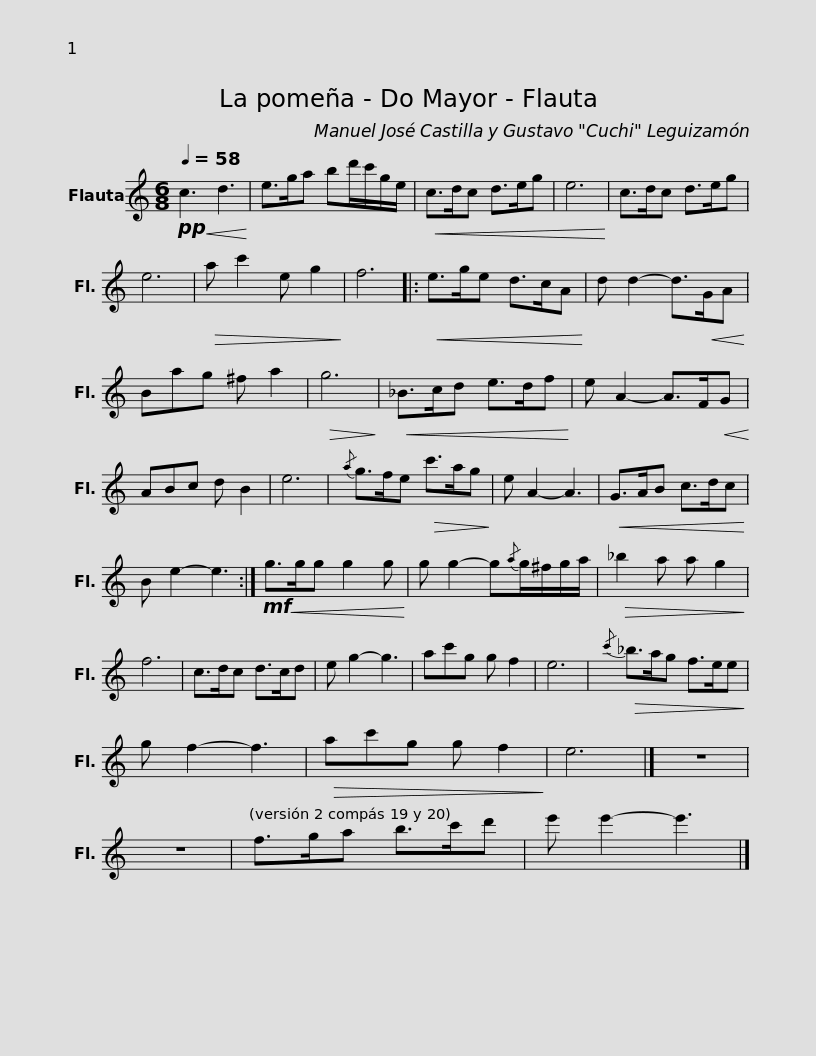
X:1
L:1/8
Q:1/4=58
M:6/8
I:linebreak $
K:C
V:1 treble
V:1
!pp!!<(! c3 d3!<)! | e>ga bd'/c'/g/e/ |!<(! c>dc d>eg | e6!<)! | c>dc d>eg | %5
 e6 |!>(! a c'2 e g2!>)! | f6 |:$!<(! e>ge d>cA!<)! | d d2- d>!<(!GA!<)! | %10
 Bag ^f a2 |!>(! g6!>)! |!<(! _B>cd e>df!<)! | e A2- A>F!<(!G!<)! | ABc d B2 |$ %15
 e6 |{/a} g>fe!>(! c'>ag!>)! | e A2- A3 |!<(! G>AB c>dc!<)! | B e2- e3 :| %20
!mf!!<(! g>gg g2 g!<)! | g g2- g{/a}g/^f/g/a/ |$!>(! _b2 a a g2!>)! | f6 | c>dc d>cd | %25
 e g2- g3 | ac'g g f2 | e6 |!>(!{/c'} _b>ag f>ee!>)! | g f2- f3 |$ %30
!>(! ac'g g f2!>)! | e6 |] z6 | z6 | f>ga b>c'd' | %35
 e' e'2- e'3 |] %36
